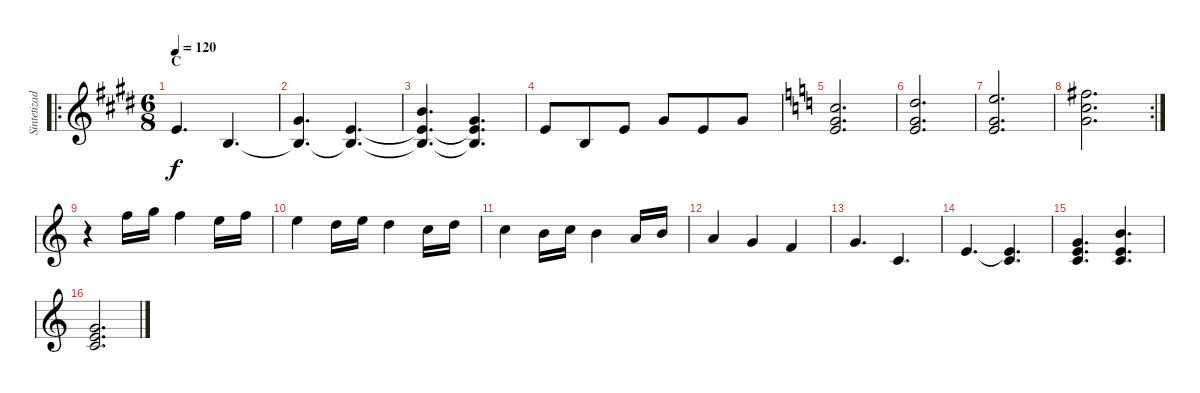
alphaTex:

\track ("Sintetizador" "Sintetizad") {instrument stringensemble2}
\staff {score}
\tuning (E4 B3 G3 D3 A2 E2) {hide}
\ro
\ts (6 8)
\section ("" "C")
\tempo 120
\clef g2
\ks e
9.3.4{d dy f} 9.4.4{d} |
(9.2 9.4{t}).4{d} (9.3 9.4{t}).4{d} |
(7.1 9.3{t} 9.4{t}).4{d} (9.2 9.3{t} 9.4{t}).4{d} |
9.3.8 9.4.8 9.3.8 9.2.8 9.3.8 9.2.8 |
\ks c
(8.1 8.2 9.3).2{d} |
(10.1 8.2 9.3).2{d} |
(12.1 8.2 9.3).2{d} |
\rc 2
(14.1 13.2 12.3).2{d} |
r.4 13.1.16 15.1.16 13.1.4 12.1.16 13.1.16 |
12.1.4 10.1.16 12.1.16 10.1.4 8.1.16 10.1.16 |
8.1.4 7.1.16 8.1.16 7.1.4 5.1.16 7.1.16 |
5.1.4 8.2.4 6.2.4 |
8.2.4{d} 10.4.4{d} |
5.2.4{d} (5.2{t} 5.3).4{d} |
(3.1 5.2 5.3).4{d} (7.1 5.2 5.3).4{d} |
(3.1 5.2 5.3).2{d}
